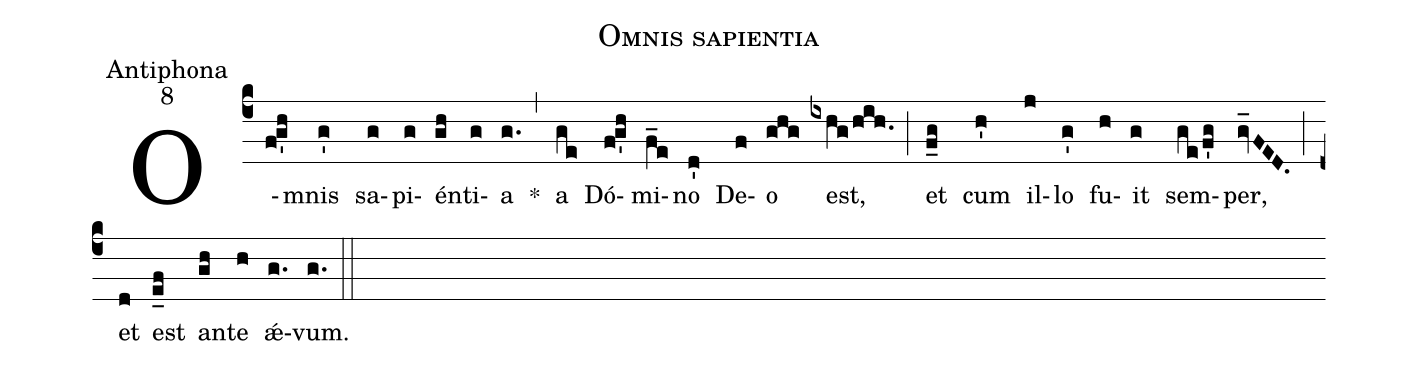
name:Omnis sapientia;
office-part:Antiphona;
mode:8;
%%
(c4) O(f!g'h)mnis(g') sa(g)pi(g)én(gh)ti(g)a(g.) *(,) a(ge) Dó(f!g'h)mi(f_e)no(d') De(f)o(ghg) est,(ixhg/hih.) (;) et(f_g) cum(h') il(j)lo(g') fu(h)it(g) sem(ge/f'g)per,(gv_FED.) (;) et(d) est(e_f) an(gh)te(h) <sp>'æ</sp>(g.)vum.(g.) (::)
